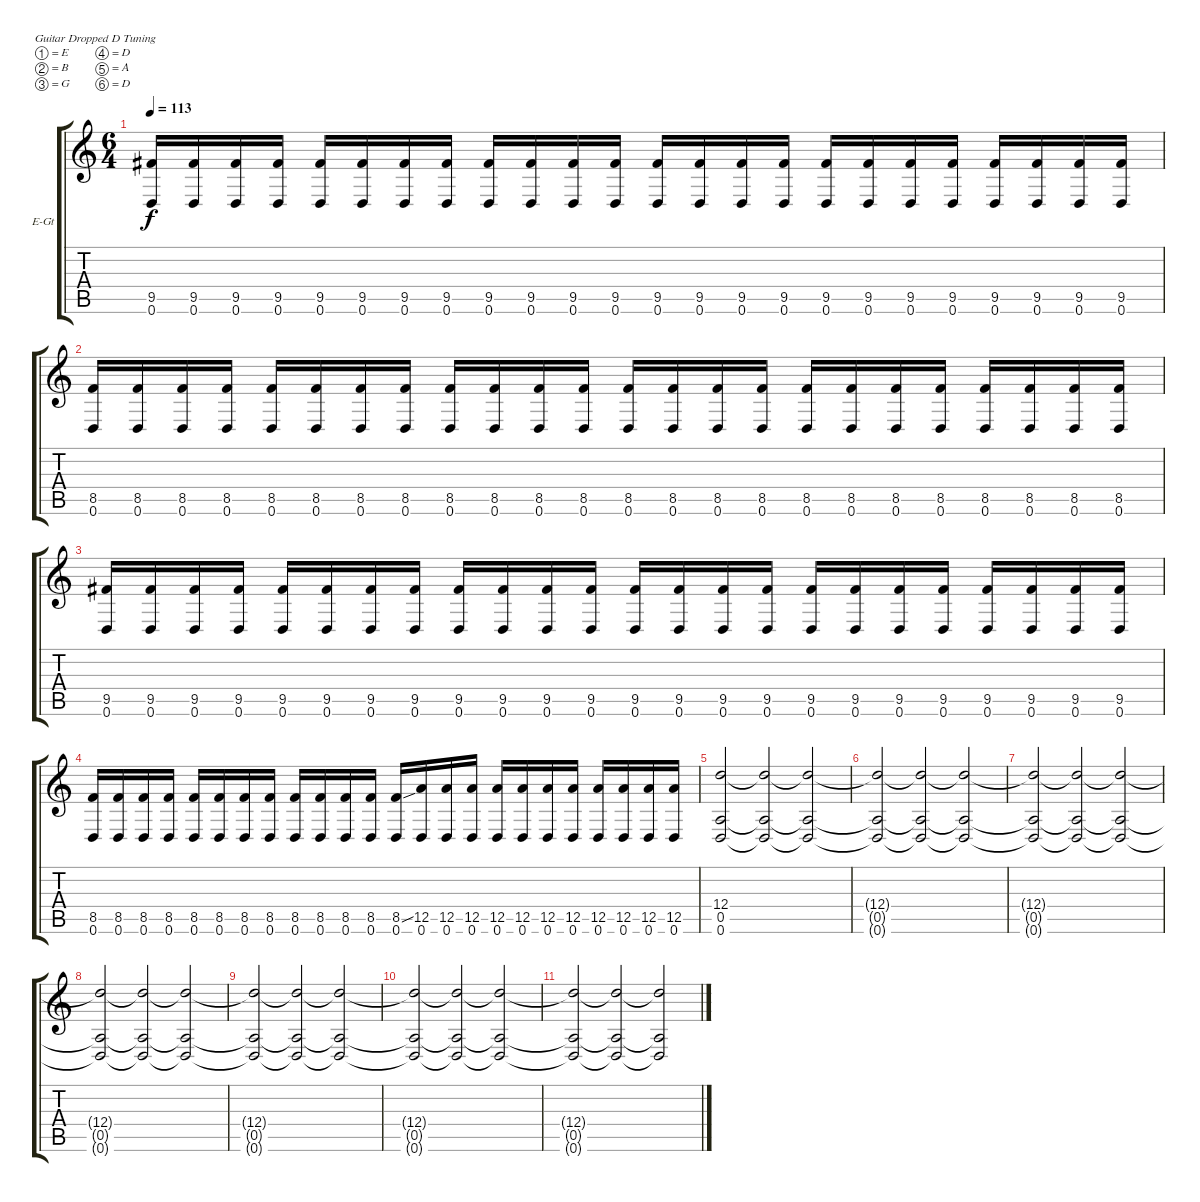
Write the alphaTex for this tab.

\bracketExtendMode groupsimilarinstruments
\firstSystemTrackNameOrientation horizontal
\otherSystemsTrackNameOrientation horizontal
\track ("Guitar" "E-Gt") {instrument distortionguitar}
\staff {score tabs}
\tuning (E4 B3 G3 D3 A2 D2)
\ts (6 4)
\tempo 113
\clef g2
\ks c
(9.5 0.6).16{dy f} (9.5 0.6).16 (9.5 0.6).16 (9.5 0.6).16 (9.5 0.6).16 (9.5 0.6).16 (9.5 0.6).16 (9.5 0.6).16 (9.5 0.6).16 (9.5 0.6).16 (9.5 0.6).16 (9.5 0.6).16 (9.5 0.6).16 (9.5 0.6).16 (9.5 0.6).16 (9.5 0.6).16 (9.5 0.6).16 (9.5 0.6).16 (9.5 0.6).16 (9.5 0.6).16 (9.5 0.6).16 (9.5 0.6).16 (9.5 0.6).16 (9.5 0.6).16 |
(8.5 0.6).16 (8.5 0.6).16 (8.5 0.6).16 (8.5 0.6).16 (8.5 0.6).16 (8.5 0.6).16 (8.5 0.6).16 (8.5 0.6).16 (8.5 0.6).16 (8.5 0.6).16 (8.5 0.6).16 (8.5 0.6).16 (8.5 0.6).16 (8.5 0.6).16 (8.5 0.6).16 (8.5 0.6).16 (8.5 0.6).16 (8.5 0.6).16 (8.5 0.6).16 (8.5 0.6).16 (8.5 0.6).16 (8.5 0.6).16 (8.5 0.6).16 (8.5 0.6).16 |
(9.5 0.6).16 (9.5 0.6).16 (9.5 0.6).16 (9.5 0.6).16 (9.5 0.6).16 (9.5 0.6).16 (9.5 0.6).16 (9.5 0.6).16 (9.5 0.6).16 (9.5 0.6).16 (9.5 0.6).16 (9.5 0.6).16 (9.5 0.6).16 (9.5 0.6).16 (9.5 0.6).16 (9.5 0.6).16 (9.5 0.6).16 (9.5 0.6).16 (9.5 0.6).16 (9.5 0.6).16 (9.5 0.6).16 (9.5 0.6).16 (9.5 0.6).16 (9.5 0.6).16 |
(8.5 0.6).16 (8.5 0.6).16 (8.5 0.6).16 (8.5 0.6).16 (8.5 0.6).16 (8.5 0.6).16 (8.5 0.6).16 (8.5 0.6).16 (8.5 0.6).16 (8.5 0.6).16 (8.5 0.6).16 (8.5 0.6).16 (8.5{sou} 0.6).16 (12.5 0.6).16 (12.5 0.6).16 (12.5 0.6).16 (12.5 0.6).16 (12.5 0.6).16 (12.5 0.6).16 (12.5 0.6).16 (12.5 0.6).16 (12.5 0.6).16 (12.5 0.6).16 (12.5 0.6).16 |
(12.4 0.5 0.6).2 (12.4{t} 0.5{t} 0.6{t}).2 (12.4{t} 0.5{t} 0.6{t}).2 |
(12.4{t} 0.5{t} 0.6{t}).2 (12.4{t} 0.5{t} 0.6{t}).2 (12.4{t} 0.5{t} 0.6{t}).2 |
(12.4{t} 0.5{t} 0.6{t}).2 (12.4{t} 0.5{t} 0.6{t}).2 (12.4{t} 0.5{t} 0.6{t}).2 |
(12.4{t} 0.5{t} 0.6{t}).2 (12.4{t} 0.5{t} 0.6{t}).2 (12.4{t} 0.5{t} 0.6{t}).2 |
(12.4{t} 0.5{t} 0.6{t}).2 (12.4{t} 0.5{t} 0.6{t}).2 (12.4{t} 0.5{t} 0.6{t}).2 |
(12.4{t} 0.5{t} 0.6{t}).2 (12.4{t} 0.5{t} 0.6{t}).2 (12.4{t} 0.5{t} 0.6{t}).2 |
(12.4{t} 0.5{t} 0.6{t}).2 (12.4{t} 0.5{t} 0.6{t}).2 (12.4{t} 0.5{t} 0.6{t}).2
